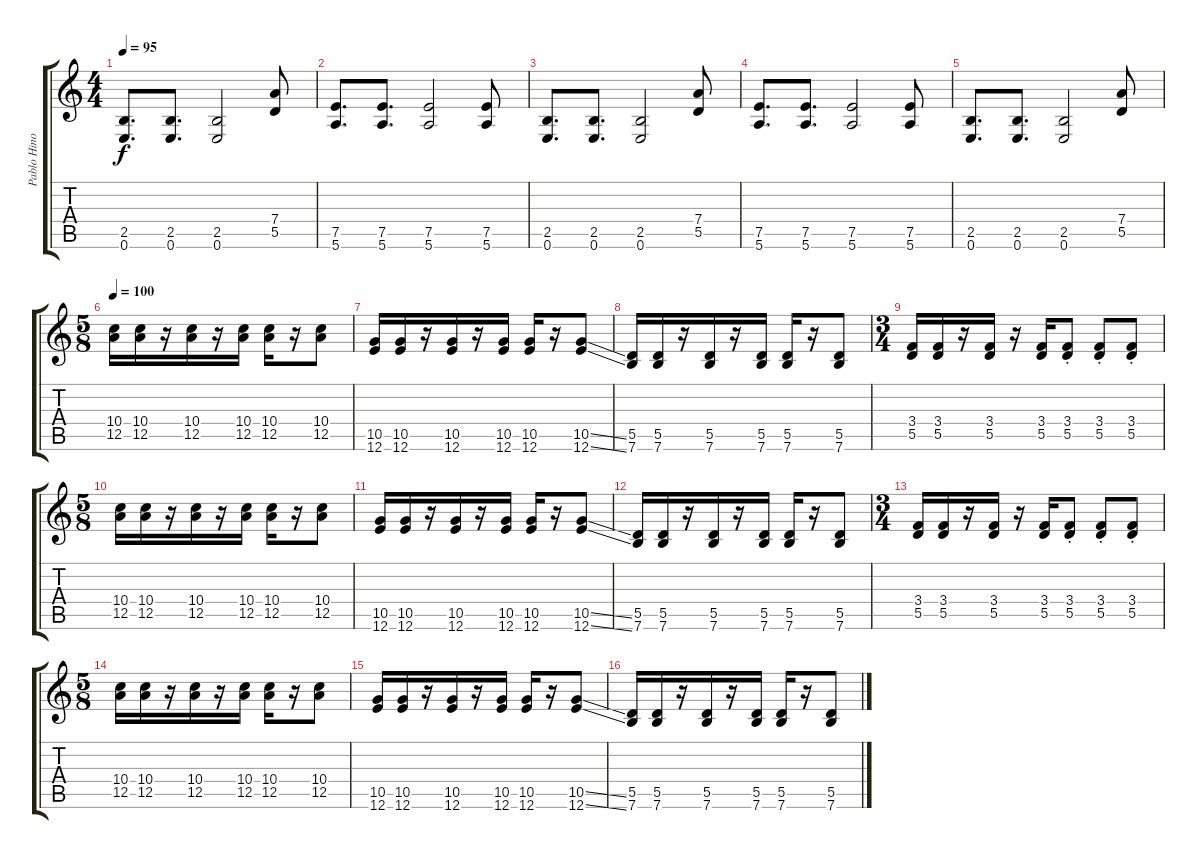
\track ("Pablo Hinojos-Gonzales [Guitar 2]" "Pablo Hino") {instrument overdrivenguitar}
\staff {score tabs}
\tuning (E4 B3 G3 D3 A2 E2) {hide}
\ts (4 4)
\tempo 95
\clef g2
\ks c
(2.5 0.6).8{d dy f} (2.5 0.6).8{d} (2.5 0.6).2 (7.4 5.5).8 |
(7.5 5.6).8{d} (7.5 5.6).8{d} (7.5 5.6).2 (7.5 5.6).8 |
(2.5 0.6).8{d} (2.5 0.6).8{d} (2.5 0.6).2 (7.4 5.5).8 |
(7.5 5.6).8{d} (7.5 5.6).8{d} (7.5 5.6).2 (7.5 5.6).8 |
(2.5 0.6).8{d} (2.5 0.6).8{d} (2.5 0.6).2 (7.4 5.5).8 |
\ts (5 8)
\tempo 100
(10.4 12.5).16{volume 10} (10.4 12.5).16 r.16 (10.4 12.5).16 r.16 (10.4 12.5).16 (10.4 12.5).16 r.16 (10.4 12.5).8 |
(10.5 12.6).16 (10.5 12.6).16 r.16 (10.5 12.6).16 r.16 (10.5 12.6).16 (10.5 12.6).16 r.16 (10.5{ss} 12.6{ss}).8 |
(5.5 7.6).16 (5.5 7.6).16 r.16 (5.5 7.6).16 r.16 (5.5 7.6).16 (5.5 7.6).16 r.16 (5.5 7.6).8 |
\ts (3 4)
(3.4 5.5).16 (3.4 5.5).16 r.16 (3.4 5.5).16 r.16 (3.4 5.5).16 (3.4{st} 5.5{st}).8 (3.4{st} 5.5{st}).8 (3.4{st} 5.5{st}).8 |
\ts (5 8)
(10.4 12.5).16 (10.4 12.5).16 r.16 (10.4 12.5).16 r.16 (10.4 12.5).16 (10.4 12.5).16 r.16 (10.4 12.5).8 |
(10.5 12.6).16 (10.5 12.6).16 r.16 (10.5 12.6).16 r.16 (10.5 12.6).16 (10.5 12.6).16 r.16 (10.5{ss} 12.6{ss}).8 |
(5.5 7.6).16 (5.5 7.6).16 r.16 (5.5 7.6).16 r.16 (5.5 7.6).16 (5.5 7.6).16 r.16 (5.5 7.6).8 |
\ts (3 4)
(3.4 5.5).16 (3.4 5.5).16 r.16 (3.4 5.5).16 r.16 (3.4 5.5).16 (3.4{st} 5.5{st}).8 (3.4{st} 5.5{st}).8 (3.4{st} 5.5{st}).8 |
\ts (5 8)
(10.4 12.5).16 (10.4 12.5).16 r.16 (10.4 12.5).16 r.16 (10.4 12.5).16 (10.4 12.5).16 r.16 (10.4 12.5).8 |
(10.5 12.6).16 (10.5 12.6).16 r.16 (10.5 12.6).16 r.16 (10.5 12.6).16 (10.5 12.6).16 r.16 (10.5{ss} 12.6{ss}).8 |
(5.5 7.6).16 (5.5 7.6).16 r.16 (5.5 7.6).16 r.16 (5.5 7.6).16 (5.5 7.6).16 r.16 (5.5 7.6).8
